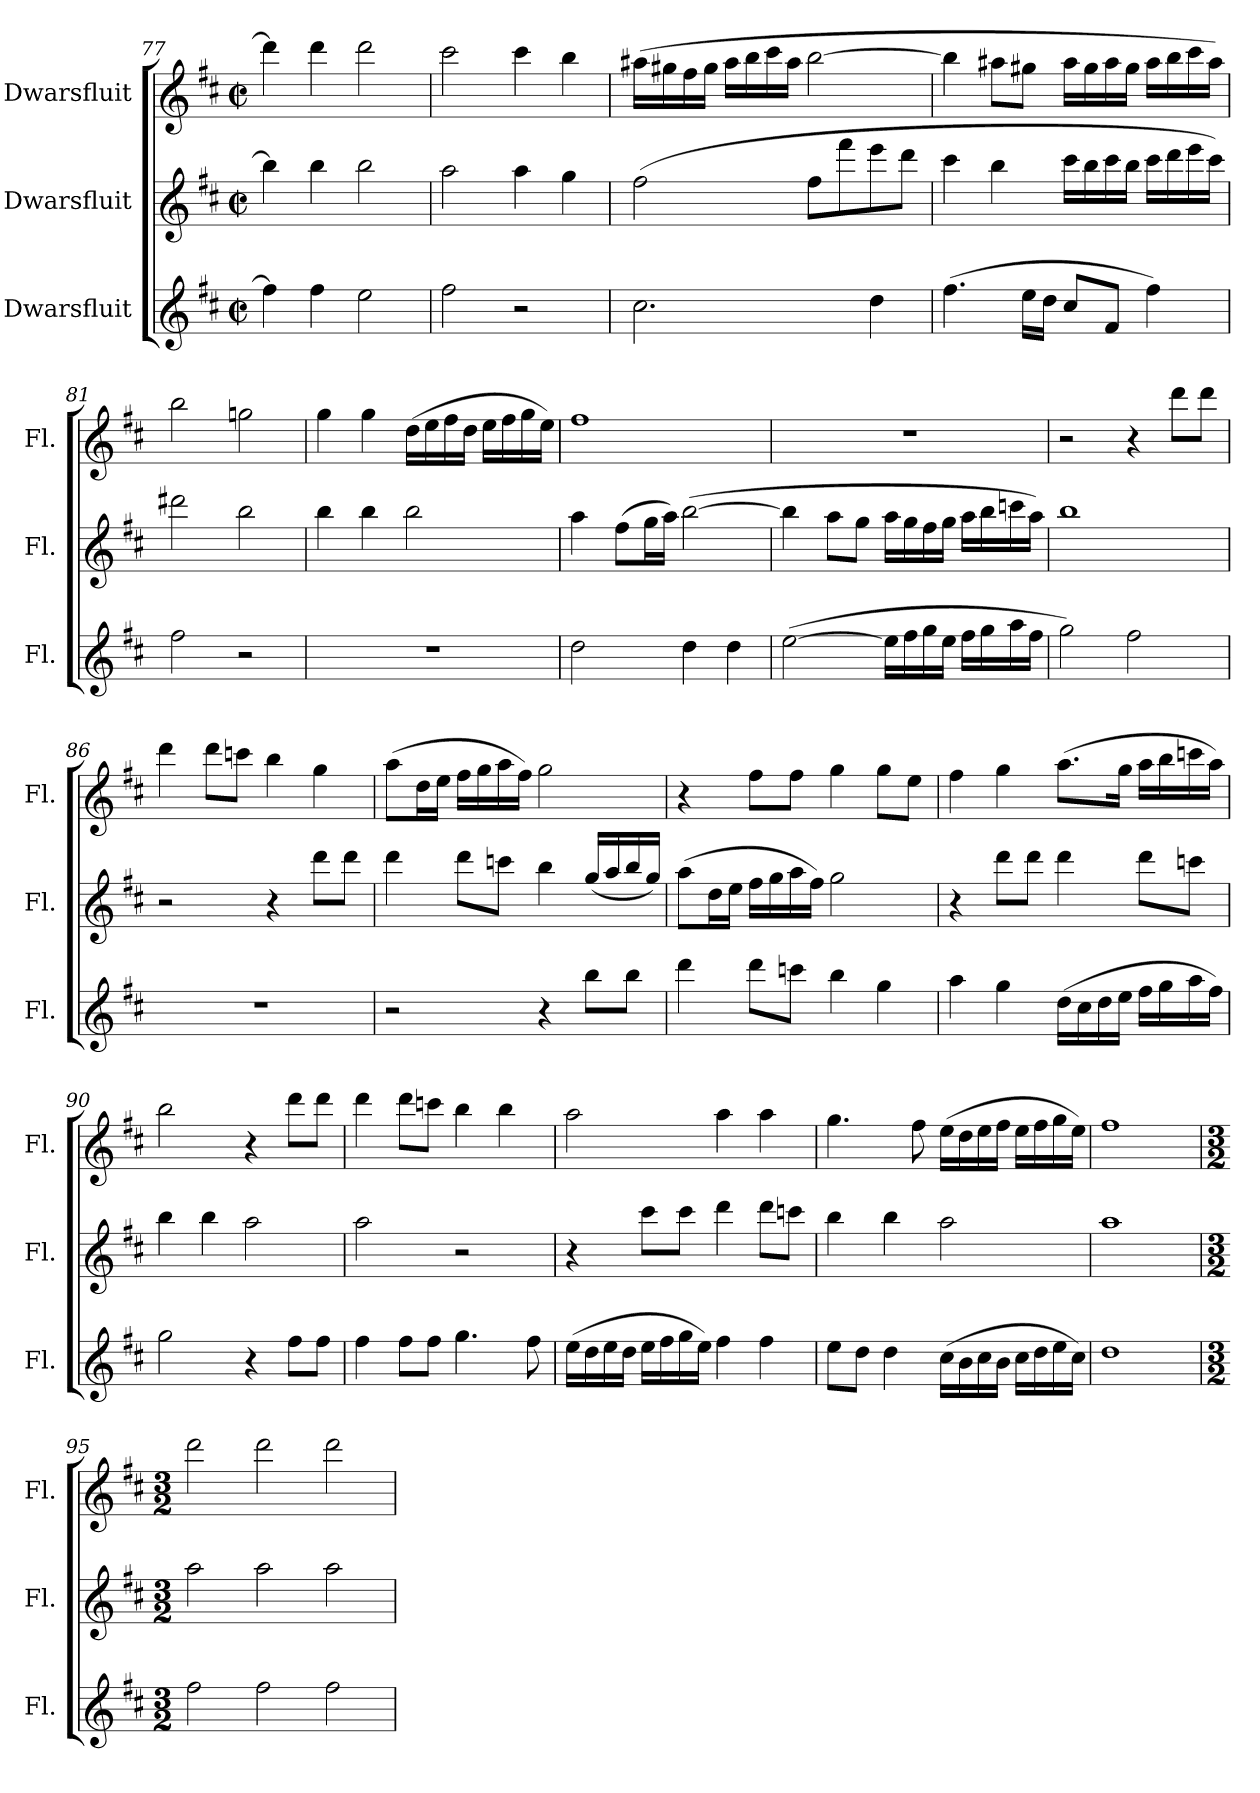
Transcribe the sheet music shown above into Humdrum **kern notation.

**kern	**kern	**kern
*part3	*part2	*part1
*staff3	*staff2	*staff1
*I"Dwarsfluit	*I"Dwarsfluit	*I"Dwarsfluit
*I'Fl.	*I'Fl.	*I'Fl.
*clefG2	*clefG2	*clefG2
*k[f#c#]	*k[f#c#]	*k[f#c#]
*M2/2	*M2/2	*M2/2
*met(c|)	*met(c|)	*met(c|)
=77	=77	=77
4ff#\]	4bb\]	4ddd\]
4ff#\	4bb\	4ddd\
2ee\	2bb\	2ddd\
=78	=78	=78
2ff#\	2aa\	2ccc#\
2r	4aa\	4ccc#\
.	4gg\	4bb\
=79	=79	=79
2.cc#\	(2ff#\	(16aa#X\LL
.	.	16gg#X\
.	.	16ff#\
.	.	16gg#\JJ
.	.	16aa#\LL
.	.	16bb\
.	.	16ccc#\
.	.	16aa#\JJ
.	8ff#\L	[2bb\
.	8fff#\	.
4dd\	8eee\	.
.	8ddd\J	.
=80	=80	=80
(4.ff#\	4ccc#\	4bb\]
.	4bb\	8aa#X\L
16ee\LL	.	8gg#X\J
16dd\JJ	.	.
8cc#/L	16ccc#\LL	16aa#\LL
.	16bb\	16gg#\
8f#/J	16ccc#\	16aa#\
.	16bb\JJ	16gg#\JJ
4ff#\)	16ccc#\LL	16aa#\LL
.	16ddd\	16bb\
.	16eee\	16ccc#\
.	16ccc#\JJ)	16aa#\JJ)
!!LO:LB:g=z
=81	=81	=81
2ff#\	2ddd#X\	2bb\
2r	2bb\	2ggn\
=82	=82	=82
1r	4bb\	4gg\
.	4bb\	4gg\
.	2bb\	(16dd\LL
.	.	16ee\
.	.	16ff#\
.	.	16dd\JJ
.	.	16ee\LL
.	.	16ff#\
.	.	16gg\
.	.	16ee\JJ)
=83	=83	=83
2dd\	4aa\	1ff#
.	(8ff#\L	.
.	16gg\L	.
.	16aa\JJ)	.
4dd\	([2bb\	.
4dd\	.	.
=84	=84	=84
([2ee\	4bb\]	1r
.	8aa\L	.
.	8gg\J	.
16ee\LL]	16aa\LL	.
16ff#\	16gg\	.
16gg\	16ff#\	.
16ee\JJ	16gg\JJ	.
16ff#\LL	16aa\LL	.
16gg\	16bb\	.
16aa\	16cccn\	.
16ff#\JJ	16aa\JJ)	.
=85	=85	=85
2gg\)	1bb	2r
2ff#\	.	4r
.	.	8ddd\L
.	.	8ddd\J
!!LO:LB:g=z
=86	=86	=86
1r	2r	4ddd\
.	.	8ddd\L
.	.	8cccn\J
.	4r	4bb\
.	8ddd\L	4gg\
.	8ddd\J	.
=87	=87	=87
2r	4ddd\	(8aa\L
.	.	16dd\L
.	.	16ee\JJ
.	8ddd\L	16ff#\LL
.	.	16gg\
.	8cccn\J	16aa\
.	.	16ff#\JJ)
4r	4bb\	2gg\
8bb\L	(16gg/LL	.
.	16aa/	.
8bb\J	16bb/	.
.	16gg/JJ)	.
=88	=88	=88
4ddd\	(8aa\L	4r
.	16dd\L	.
.	16ee\JJ	.
8ddd\L	16ff#\LL	8ff#\L
.	16gg\	.
8cccn\J	16aa\	8ff#\J
.	16ff#\JJ)	.
4bb\	2gg\	4gg\
4gg\	.	8gg\L
.	.	8ee\J
!!LO:PB:g=z
=89	=89	=89
4aa\	4r	4ff#\
4gg\	8ddd\L	4gg\
.	8ddd\J	.
(16dd\LL	4ddd\	(8.aa\L
16cc#\	.	.
16dd\	.	.
16ee\JJ	.	16gg\Jk
16ff#\LL	8ddd\L	16aa\LL
16gg\	.	16bb\
16aa\	8cccn\J	16cccn\
16ff#\JJ)	.	16aa\JJ)
=90	=90	=90
2gg\	4bb\	2bb\
.	4bb\	.
4r	2aa\	4r
8ff#\L	.	8ddd\L
8ff#\J	.	8ddd\J
=91	=91	=91
4ff#\	2aa\	4ddd\
8ff#\L	.	8ddd\L
8ff#\J	.	8cccn\J
4.gg\	2r	4bb\
.	.	4bb\
8ff#\	.	.
=92	=92	=92
(16ee\LL	4r	2aa\
16dd\	.	.
16ee\	.	.
16dd\JJ	.	.
16ee\LL	8ccc#\L	.
16ff#\	.	.
16gg\	8ccc#\J	.
16ee\JJ)	.	.
4ff#\	4ddd\	4aa\
4ff#\	8ddd\L	4aa\
.	8cccn\J	.
!!LO:LB:g=z
=93	=93	=93
8ee\L	4bb\	4.gg\
8dd\J	.	.
4dd\	4bb\	.
.	.	8ff#\
(16cc#\LL	2aa\	(16ee\LL
16b\	.	16dd\
16cc#\	.	16ee\
16b\JJ	.	16ff#\JJ
16cc#\LL	.	16ee\LL
16dd\	.	16ff#\
16ee\	.	16gg\
16cc#\JJ)	.	16ee\JJ)
=94	=94	=94
1dd	1aa	1ff#
=95	=95	=95
*M3/2	*M3/2	*M3/2
*	*	*MM160
2ff#\	2aa\	2ddd\
2ff#\	2aa\	2ddd\
2ff#\	2aa\	2ddd\
=	=	=
*-	*-	*-
